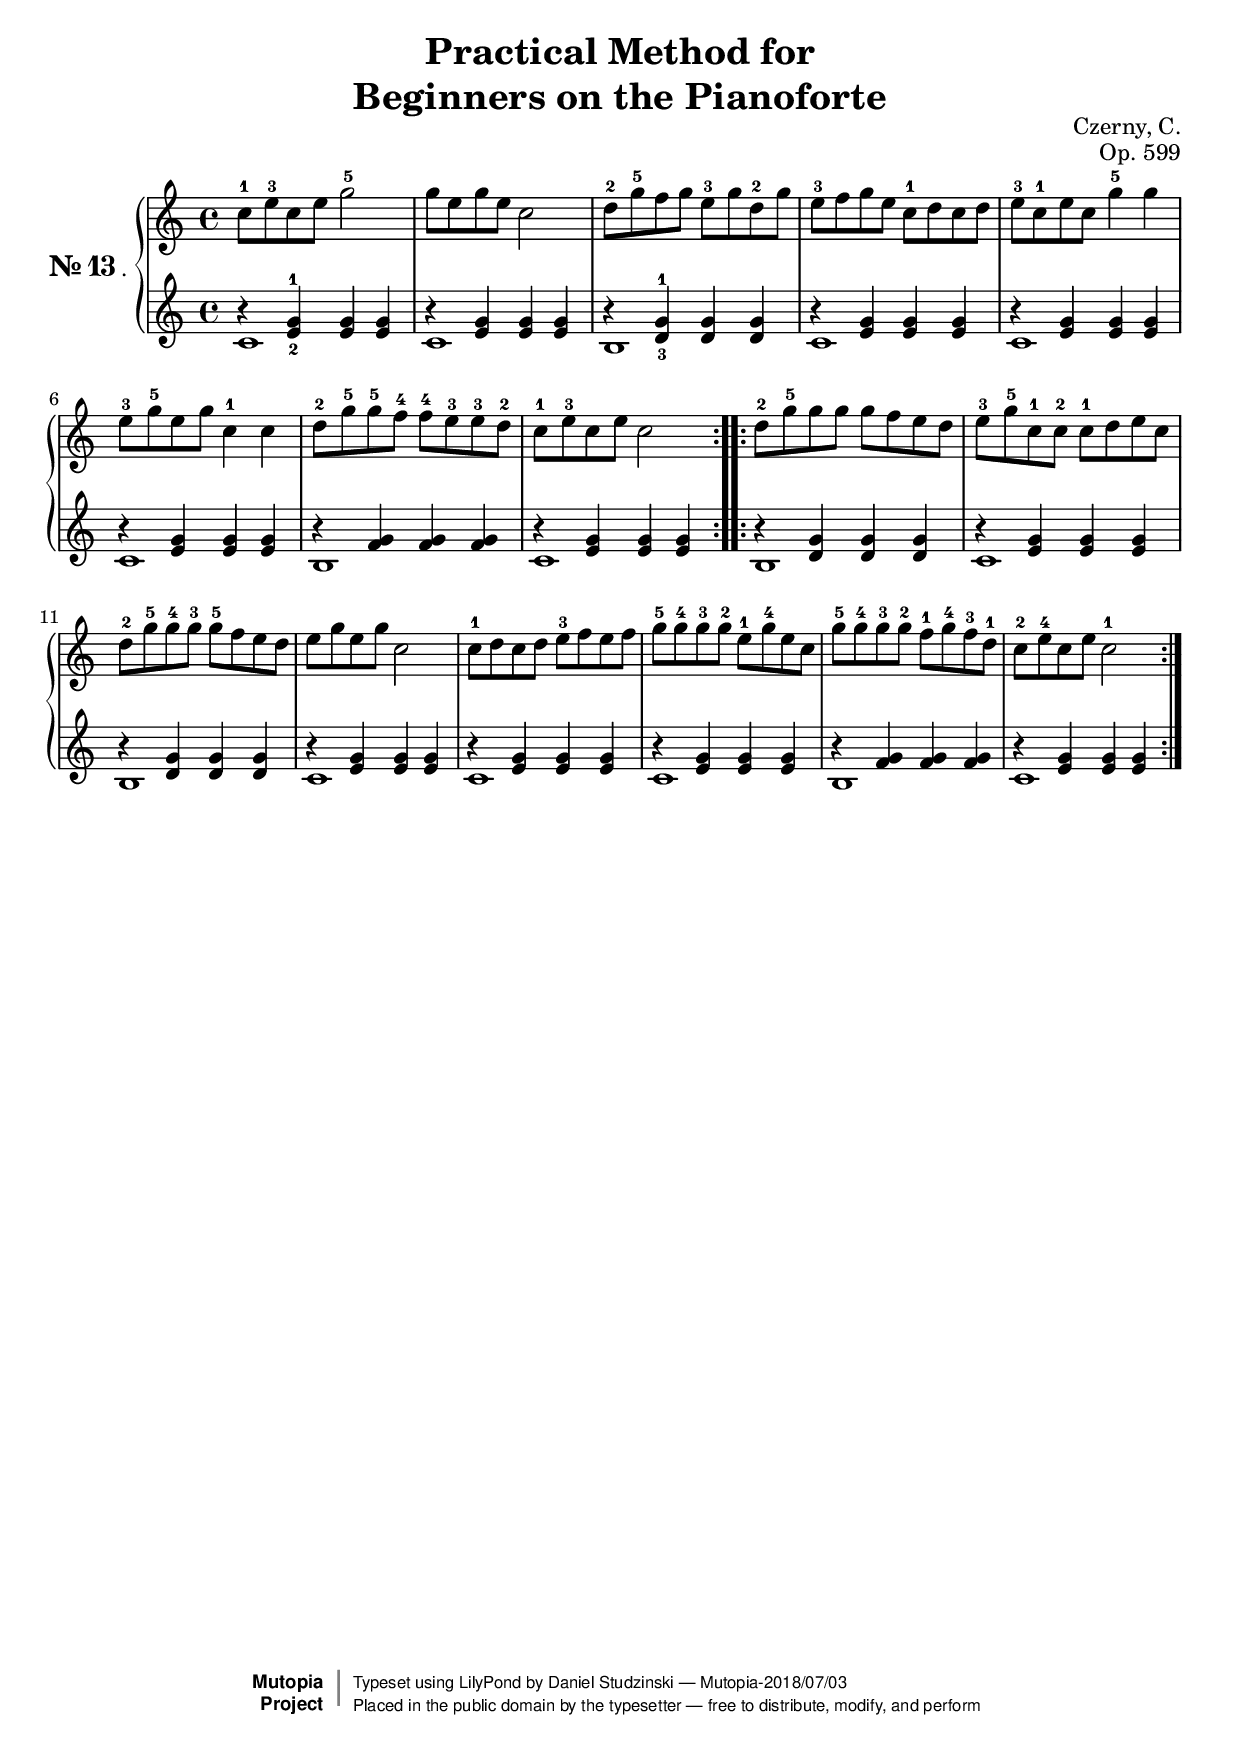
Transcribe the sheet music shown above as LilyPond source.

\version "2.19.82"


\include "english.ly"

% \paper {
%   #(set-paper-size "a4")
%  % #(set-paper-size "letter")
% }

\header {
    composer            = "Czerny, C."
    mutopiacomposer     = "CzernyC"

    title               = \markup {
      \center-column {
        \line { "Practical Method for"  }
        \line { "Beginners on the Pianoforte" }
        \italic \line {  }
    }}
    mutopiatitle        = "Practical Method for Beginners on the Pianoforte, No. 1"

    opus                = "Op. 599"
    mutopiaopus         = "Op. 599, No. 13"
    
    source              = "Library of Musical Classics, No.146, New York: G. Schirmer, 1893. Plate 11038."
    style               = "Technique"
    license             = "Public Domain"
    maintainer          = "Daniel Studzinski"
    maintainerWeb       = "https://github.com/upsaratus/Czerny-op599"
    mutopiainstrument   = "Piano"

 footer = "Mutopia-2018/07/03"
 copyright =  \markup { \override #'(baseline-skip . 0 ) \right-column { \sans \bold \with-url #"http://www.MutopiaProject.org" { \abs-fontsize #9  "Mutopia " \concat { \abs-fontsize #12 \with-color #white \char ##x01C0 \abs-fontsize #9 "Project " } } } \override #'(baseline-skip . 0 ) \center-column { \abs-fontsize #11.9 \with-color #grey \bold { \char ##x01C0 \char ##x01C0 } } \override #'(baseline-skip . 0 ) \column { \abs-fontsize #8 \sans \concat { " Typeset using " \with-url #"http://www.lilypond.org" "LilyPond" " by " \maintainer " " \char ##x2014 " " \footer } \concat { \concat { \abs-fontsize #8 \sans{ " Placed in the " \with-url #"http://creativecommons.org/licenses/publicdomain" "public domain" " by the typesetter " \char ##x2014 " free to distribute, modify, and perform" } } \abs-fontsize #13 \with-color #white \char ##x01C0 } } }
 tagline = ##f
}


%--------Definitions
global = {

  \key c \major
  %\numericTimeSignature 
  \time 4/4
}


RHI = \relative c'' {
  \voiceOne
  \clef treble
  \global
   
}  

RHII = \relative c'' {
  \voiceTwo
  \clef treble

   \override Fingering.direction = #UP

  c8-1 e-3 c e g2-5
  g8 e g e c2
  d8-2 g-5 f g e-3 g d-2 g
  e-3 f g e c-1 d c d
  e-3 c-1 e c g'4-5 g \break
  e8-3 g-5 e g c,4-1 c
  d8-2 g-5 g-5 f-4 f-4 e-3 e-3 d-2
  c-1 e-3 c e c2 \bar ":..:"
  d8-2 g-5 g g g f e d
  e-3 g-5 c,-1 c-2 c-1 d e c \break
  d-2 g-5 g-4 g-3 g-5 f e d
  e g e g c,2
  c8-1 d c d e-3 f e f
  g-5 g-4 g-3 g-2 e-1 g-4 e c
  g'-5 g-4 g-3 g-2 f-1 g-4 f-3 d-1
  c-2 e-4 c e c2-1 \bar ":|."

  
}

LHI = \relative c'' {
  \voiceThree
  \clef treble
  \global
  
  b4 \rest  <e,-2 g-1> q q 
  b'4 \rest  <e, g> q q 
  b'4 \rest  <d,-3 g-1> q q 
  b'4 \rest  <e, g> q q 
  b'4 \rest  <e, g> q q 
  b'4 \rest  <e, g> q q 
  b'4 \rest  <f g> q q 
  b4 \rest  <e, g> q q 
  b'4 \rest  <d, g> q q 
  b'4 \rest  <e, g> q q 
  b'4 \rest  <d, g> q q 
  b'4 \rest  <e, g> q q 
  b'4 \rest  <e, g> q q 
  b'4 \rest  <e, g> q q 
  b'4 \rest  <f g> q q   
  b4 \rest  <e, g> q q 
 
}

LHII = \relative c' {
  \voiceFour
  \clef treble
  \global
  
  c1 c b c c c b c b c b c c c b c 
  
} 


Dynamics = {
}


\score
{
  \new PianoStaff \with {
    instrumentName = \markup {
      \center-column {
        \line { \bold \huge { "№" } \number "13". }
        \line \large { }
        \italic \line {  }
      }
    }
    shortInstrumentName = ""
    midiInstrument = "acoustic grand"
  }
  <<
    \new Staff="RH"
    <<
      \new Voice = "RF"
      \RHI
      \new Voice= "RS"
      \RHII
    >>
    
    \new Staff="LH" 
    <<
      \new Voice = "LF"
      \LHI
      \new Voice= "LS"
      \LHII
    >>
  >>
  \layout { }
  \midi {\tempo 2 = 88 }
}